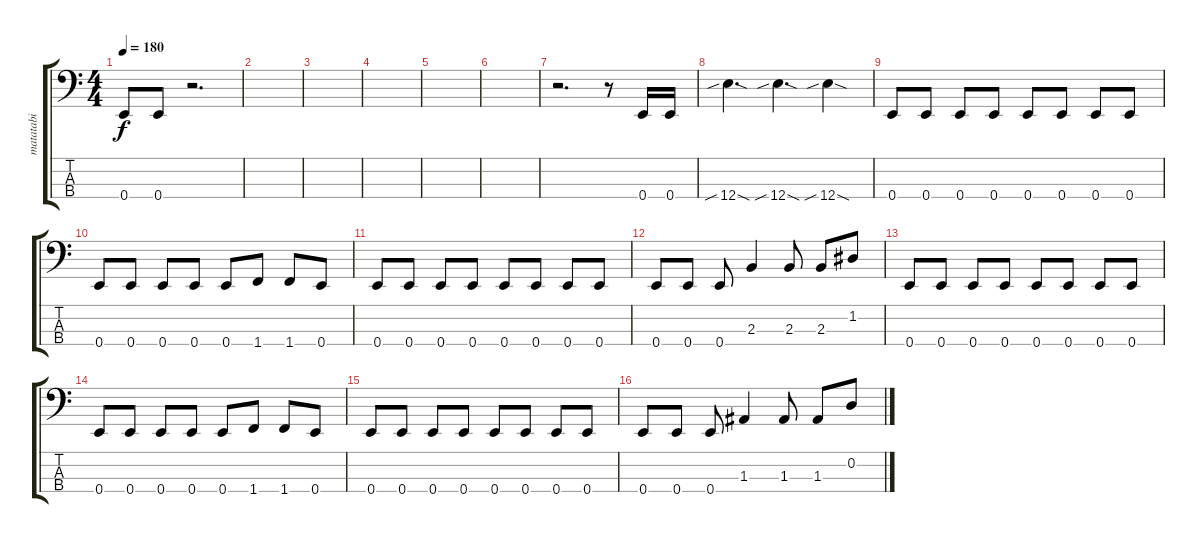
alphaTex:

\track ("matatabi" "matatabi") {instrument electricbasspick}
\staff {score tabs}
\tuning (G2 D2 A1 E1) {hide}
\ts (4 4)
\tempo 180
\clef f4
\ks c
0.4.8{dy f} 0.4.8 r.2{d} |
|
|
|
|
|
r.2{d} r.8 0.4.16 0.4.16 |
12.4{sib sod}.4{d} 12.4{sib sod}.4{d} 12.4{sib sod}.4 |
0.4.8 0.4.8 0.4.8 0.4.8 0.4.8 0.4.8 0.4.8 0.4.8 |
0.4.8 0.4.8 0.4.8 0.4.8 0.4.8 1.4.8 1.4.8 0.4.8 |
0.4.8 0.4.8 0.4.8 0.4.8 0.4.8 0.4.8 0.4.8 0.4.8 |
0.4.8 0.4.8 0.4.8 2.3.4 2.3.8 2.3.8 1.2.8 |
0.4.8 0.4.8 0.4.8 0.4.8 0.4.8 0.4.8 0.4.8 0.4.8 |
0.4.8 0.4.8 0.4.8 0.4.8 0.4.8 1.4.8 1.4.8 0.4.8 |
0.4.8 0.4.8 0.4.8 0.4.8 0.4.8 0.4.8 0.4.8 0.4.8 |
0.4.8 0.4.8 0.4.8 1.3.4 1.3.8 1.3.8 0.2.8
